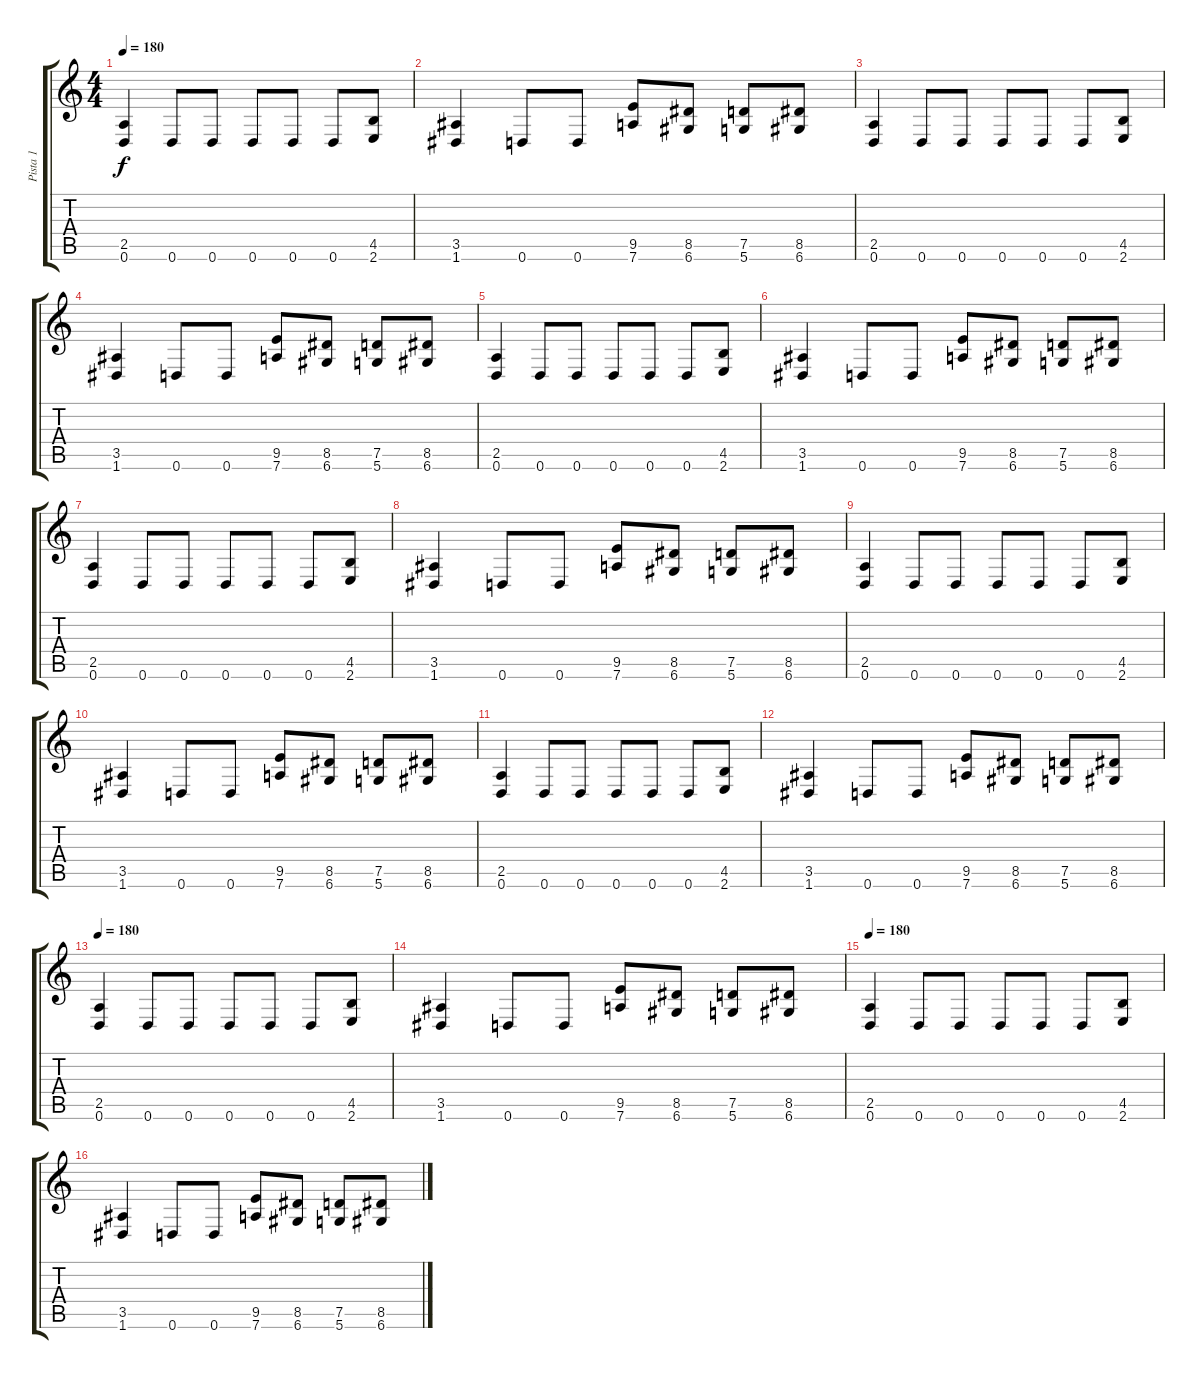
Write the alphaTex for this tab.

\track ("Pista 1" "Pista 1") {instrument distortionguitar}
\staff {score tabs}
\tuning (D4 A3 F3 C3 G2 D2) {hide}
\ts (4 4)
\tempo 180
\clef g2
\ks c
(2.5 0.6).4{dy f} 0.6.8 0.6.8 0.6.8 0.6.8 0.6.8 (4.5 2.6).8 |
(3.5 1.6).4 0.6.8 0.6.8 (9.5 7.6).8 (8.5 6.6).8 (7.5 5.6).8 (8.5 6.6).8 |
(2.5 0.6).4 0.6.8 0.6.8 0.6.8 0.6.8 0.6.8 (4.5 2.6).8 |
(3.5 1.6).4 0.6.8 0.6.8 (9.5 7.6).8 (8.5 6.6).8 (7.5 5.6).8 (8.5 6.6).8 |
(2.5 0.6).4 0.6.8 0.6.8 0.6.8 0.6.8 0.6.8 (4.5 2.6).8 |
(3.5 1.6).4 0.6.8 0.6.8 (9.5 7.6).8 (8.5 6.6).8 (7.5 5.6).8 (8.5 6.6).8 |
(2.5 0.6).4 0.6.8 0.6.8 0.6.8 0.6.8 0.6.8 (4.5 2.6).8 |
(3.5 1.6).4 0.6.8 0.6.8 (9.5 7.6).8 (8.5 6.6).8 (7.5 5.6).8 (8.5 6.6).8 |
(2.5 0.6).4 0.6.8 0.6.8 0.6.8 0.6.8 0.6.8 (4.5 2.6).8 |
(3.5 1.6).4 0.6.8 0.6.8 (9.5 7.6).8 (8.5 6.6).8 (7.5 5.6).8 (8.5 6.6).8 |
(2.5 0.6).4 0.6.8 0.6.8 0.6.8 0.6.8 0.6.8 (4.5 2.6).8 |
(3.5 1.6).4 0.6.8 0.6.8 (9.5 7.6).8 (8.5 6.6).8 (7.5 5.6).8 (8.5 6.6).8 |
\tempo 180
(2.5 0.6).4 0.6.8 0.6.8 0.6.8 0.6.8 0.6.8 (4.5 2.6).8 |
(3.5 1.6).4 0.6.8 0.6.8 (9.5 7.6).8 (8.5 6.6).8 (7.5 5.6).8 (8.5 6.6).8 |
\tempo 180
(2.5 0.6).4 0.6.8 0.6.8 0.6.8 0.6.8 0.6.8 (4.5 2.6).8 |
(3.5 1.6).4 0.6.8 0.6.8 (9.5 7.6).8 (8.5 6.6).8 (7.5 5.6).8 (8.5 6.6).8
